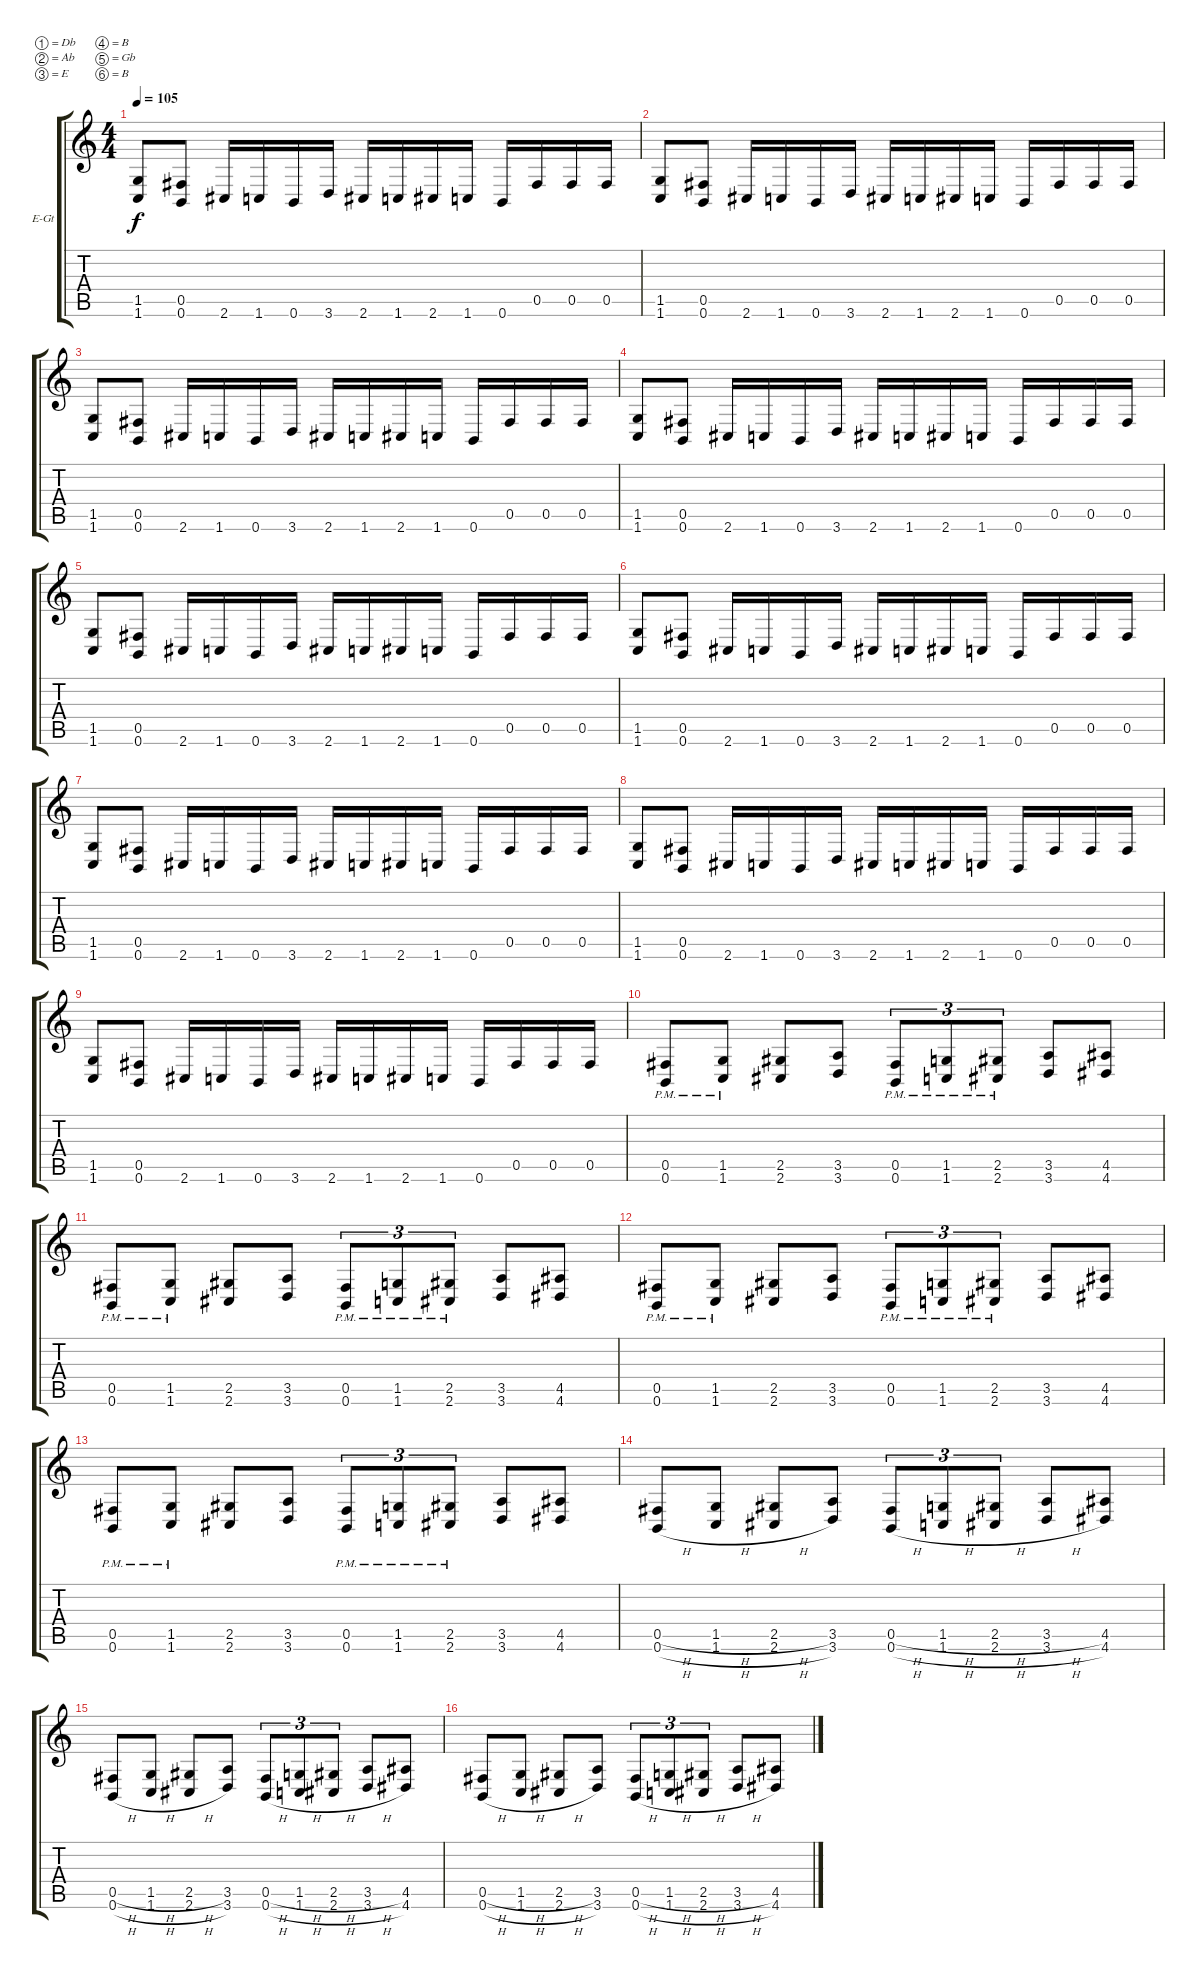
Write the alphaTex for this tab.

\bracketExtendMode groupsimilarinstruments
\firstSystemTrackNameOrientation horizontal
\otherSystemsTrackNameOrientation horizontal
\track ("[GANG]" "E-Gt") {instrument distortionguitar}
\staff {score tabs}
\tuning (Db4 Ab3 E3 B2 Gb2 B1)
\ts (4 4)
\tempo 105
\clef g2
\ks c
(1.5 1.6).8{dy f} (0.5 0.6).8 2.6.16 1.6.16 0.6.16 3.6.16 2.6.16 1.6.16 2.6.16 1.6.16 0.6.16 0.5.16 0.5.16 0.5.16 |
(1.5 1.6).8 (0.5 0.6).8 2.6.16 1.6.16 0.6.16 3.6.16 2.6.16 1.6.16 2.6.16 1.6.16 0.6.16 0.5.16 0.5.16 0.5.16 |
(1.5 1.6).8 (0.5 0.6).8 2.6.16 1.6.16 0.6.16 3.6.16 2.6.16 1.6.16 2.6.16 1.6.16 0.6.16 0.5.16 0.5.16 0.5.16 |
(1.5 1.6).8 (0.5 0.6).8 2.6.16 1.6.16 0.6.16 3.6.16 2.6.16 1.6.16 2.6.16 1.6.16 0.6.16 0.5.16 0.5.16 0.5.16 |
(1.5 1.6).8 (0.5 0.6).8 2.6.16 1.6.16 0.6.16 3.6.16 2.6.16 1.6.16 2.6.16 1.6.16 0.6.16 0.5.16 0.5.16 0.5.16 |
(1.5 1.6).8 (0.5 0.6).8 2.6.16 1.6.16 0.6.16 3.6.16 2.6.16 1.6.16 2.6.16 1.6.16 0.6.16 0.5.16 0.5.16 0.5.16 |
(1.5 1.6).8 (0.5 0.6).8 2.6.16 1.6.16 0.6.16 3.6.16 2.6.16 1.6.16 2.6.16 1.6.16 0.6.16 0.5.16 0.5.16 0.5.16 |
(1.5 1.6).8 (0.5 0.6).8 2.6.16 1.6.16 0.6.16 3.6.16 2.6.16 1.6.16 2.6.16 1.6.16 0.6.16 0.5.16 0.5.16 0.5.16 |
(1.5 1.6).8 (0.5 0.6).8 2.6.16 1.6.16 0.6.16 3.6.16 2.6.16 1.6.16 2.6.16 1.6.16 0.6.16 0.5.16 0.5.16 0.5.16 |
(0.5{pm} 0.6).8 (1.5{pm} 1.6).8 (2.5 2.6).8 (3.5 3.6).8 (0.5{pm} 0.6).8{tu (3 2)} (1.5{pm} 1.6).8{tu (3 2)} (2.5{pm} 2.6).8{tu (3 2)} (3.5 3.6).8 (4.5 4.6).8 |
(0.5{pm} 0.6).8 (1.5{pm} 1.6).8 (2.5 2.6).8 (3.5 3.6).8 (0.5{pm} 0.6).8{tu (3 2)} (1.5{pm} 1.6).8{tu (3 2)} (2.5{pm} 2.6).8{tu (3 2)} (3.5 3.6).8 (4.5 4.6).8 |
(0.5{pm} 0.6).8 (1.5{pm} 1.6).8 (2.5 2.6).8 (3.5 3.6).8 (0.5{pm} 0.6).8{tu (3 2)} (1.5{pm} 1.6).8{tu (3 2)} (2.5{pm} 2.6).8{tu (3 2)} (3.5 3.6).8 (4.5 4.6).8 |
(0.5{pm} 0.6).8 (1.5{pm} 1.6).8 (2.5 2.6).8 (3.5 3.6).8 (0.5{pm} 0.6).8{tu (3 2)} (1.5{pm} 1.6).8{tu (3 2)} (2.5{pm} 2.6).8{tu (3 2)} (3.5 3.6).8 (4.5 4.6).8 |
(0.5{h} 0.6{h}).8 (1.5{h} 1.6{h}).8 (2.5{h} 2.6{h}).8 (3.5 3.6).8 (0.5{h} 0.6{h}).8{tu (3 2)} (1.5{h} 1.6{h}).8{tu (3 2)} (2.5{h} 2.6{h}).8{tu (3 2)} (3.5{h} 3.6{h}).8 (4.5 4.6).8 |
(0.5{h} 0.6{h}).8 (1.5{h} 1.6{h}).8 (2.5{h} 2.6{h}).8 (3.5 3.6).8 (0.5{h} 0.6{h}).8{tu (3 2)} (1.5{h} 1.6{h}).8{tu (3 2)} (2.5{h} 2.6{h}).8{tu (3 2)} (3.5{h} 3.6{h}).8 (4.5 4.6).8 |
(0.5{h} 0.6{h}).8 (1.5{h} 1.6{h}).8 (2.5{h} 2.6{h}).8 (3.5 3.6).8 (0.5{h} 0.6{h}).8{tu (3 2)} (1.5{h} 1.6{h}).8{tu (3 2)} (2.5{h} 2.6{h}).8{tu (3 2)} (3.5{h} 3.6{h}).8 (4.5 4.6).8
